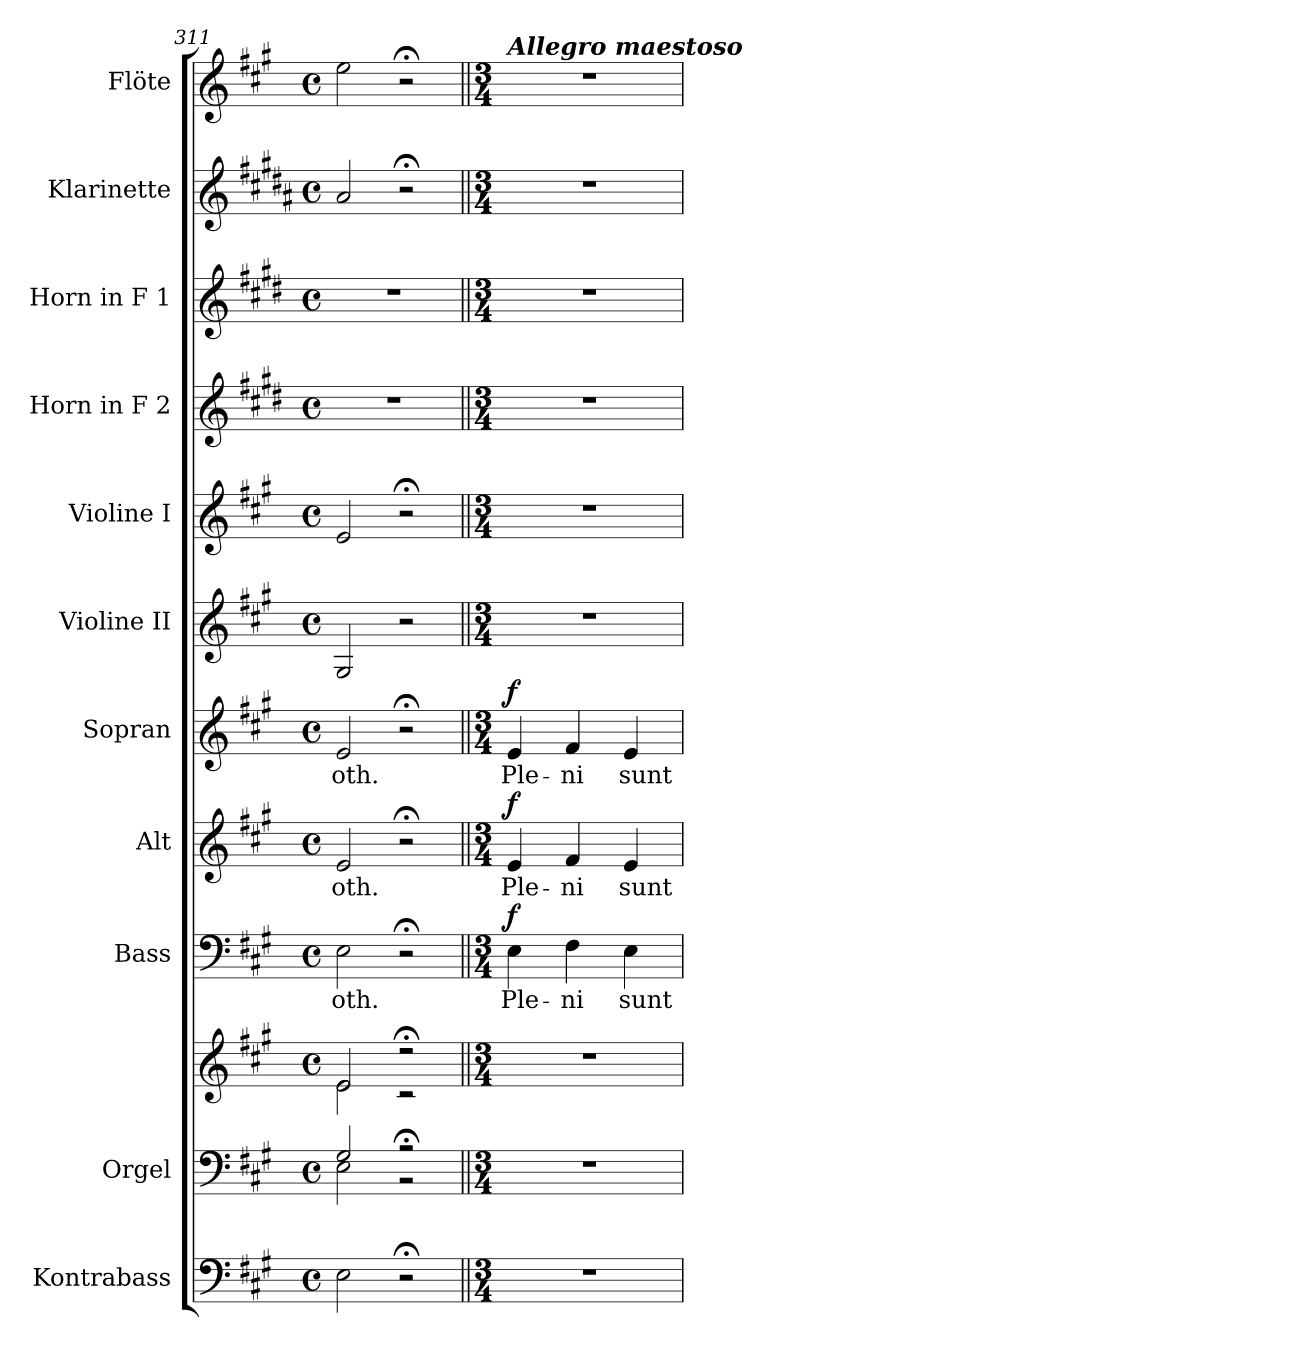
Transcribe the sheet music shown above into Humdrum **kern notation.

**kern	**kern	**kern	**kern	**text	**dynam	**kern	**text	**dynam	**kern	**text	**dynam	**kern	**kern	**kern	**kern	**kern	**kern
*part11	*part10	*part10	*part9	*part9	*part9	*part8	*part8	*part8	*part7	*part7	*part7	*part6	*part5	*part4	*part3	*part2	*part1
*staff12	*staff11	*staff10	*staff9	*staff9	*staff9	*staff8	*staff8	*staff8	*staff7	*staff7	*staff7	*staff6	*staff5	*staff4	*staff3	*staff2	*staff1
*I"Kontrabass	*I"Orgel	*	*I"Bass	*	*	*I"Alt	*	*	*I"Sopran	*	*	*I"Violine II	*I"Violine I	*I"Horn in F 2	*I"Horn in F 1	*I"Klarinette	*I"Flöte
*I'Kb.	*I'Org.	*	*I'B.	*	*	*I'A.	*	*	*I'S.	*	*	*I'Vl. II	*I'Vl. I	*	*	*I'Kl.	*I'Fl.
*clefF4	*clefF4	*clefG2	*clefF4	*	*	*clefG2	*	*	*clefG2	*	*	*clefG2	*clefG2	*clefG2	*clefG2	*clefG2	*clefG2
*ITrd7c12	*	*	*	*	*	*	*	*	*	*	*	*	*	*ITrd4c7	*ITrd4c7	*ITrd1c2	*
*k[f#c#g#]	*k[f#c#g#]	*k[f#c#g#]	*k[f#c#g#]	*	*	*k[f#c#g#]	*	*	*k[f#c#g#]	*	*	*k[f#c#g#]	*k[f#c#g#]	*k[f#c#g#]	*k[f#c#g#]	*k[f#c#g#]	*k[f#c#g#]
*A:	*A:	*A:	*A:	*	*	*A:	*	*	*A:	*	*	*A:	*A:	*A:	*A:	*A:	*A:
*M4/4	*M4/4	*M4/4	*M4/4	*	*	*M4/4	*	*	*M4/4	*	*	*M4/4	*M4/4	*M4/4	*M4/4	*M4/4	*M4/4
*met(c)	*met(c)	*met(c)	*met(c)	*	*	*met(c)	*	*	*met(c)	*	*	*met(c)	*met(c)	*met(c)	*met(c)	*met(c)	*met(c)
=311	=311	=311	=311	=311	=311	=311	=311	=311	=311	=311	=311	=311	=311	=311	=311	=311	=311
*	*^	*^	*	*	*	*	*	*	*	*	*	*	*	*	*	*	*
!	!	!	!	!	!	!LO:LY:b	!	!	!LO:LY:b	!	!	!LO:LY:b	!	!	!	!	!	!	!
2EE\	2G#/	2E\	2e/	2e\	2E\	-oth.	.	2e/	-oth.	.	2e/	-oth.	.	2G#/	2e/	1r	1r	2g#/	2ee\
2r;<	2r;<	2r	2r;<	2r	2r;<	.	.	2r;<	.	.	2r;<	.	.	2r	2r;<	.	.	2r;<	2r;<
*	*v	*v	*	*	*	*	*	*	*	*	*	*	*	*	*	*	*	*	*
*	*	*v	*v	*	*	*	*	*	*	*	*	*	*	*	*	*	*	*
=312||	=312||	=312||	=312||	=312||	=312||	=312||	=312||	=312||	=312||	=312||	=312||	=312||	=312||	=312||	=312||	=312||	=312||
*M3/4	*M3/4	*M3/4	*M3/4	*	*	*M3/4	*	*	*M3/4	*	*	*M3/4	*M3/4	*M3/4	*M3/4	*M3/4	*M3/4
*	*^	*^	*	*	*	*	*	*	*	*	*	*	*	*	*	*	*
!	!	!	!	!	!	!	!	!	!	!	!	!	!	!	!	!	!	!	!LO:TX:a:Bi:t=Allegro maestoso
!	!	!	!	!	!	!LO:LY:b	!LO:DY:a	!	!LO:LY:b	!LO:DY:a	!	!LO:LY:b	!LO:DY:a	!	!	!	!	!	!
*	*v	*v	*	*	*	*	*	*	*	*	*	*	*	*	*	*	*	*	*
*	*	*v	*v	*	*	*	*	*	*	*	*	*	*	*	*	*	*	*
2.r	2.r	2.r	4E\	Ple-	f	4e/	Ple-	f	4e/	Ple-	f	2.r	2.r	2.r	2.r	2.r	2.r
!	!	!	!	!LO:LY:b	!	!	!LO:LY:b	!	!	!LO:LY:b	!	!	!	!	!	!	!
.	.	.	4F#\	-ni	.	4f#/	-ni	.	4f#/	-ni	.	.	.	.	.	.	.
!	!	!	!	!LO:LY:b	!	!	!LO:LY:b	!	!	!LO:LY:b	!	!	!	!	!	!	!
.	.	.	4E\	sunt	.	4e/	sunt	.	4e/	sunt	.	.	.	.	.	.	.
=	=	=	=	=	=	=	=	=	=	=	=	=	=	=	=	=	=
*-	*-	*-	*-	*-	*-	*-	*-	*-	*-	*-	*-	*-	*-	*-	*-	*-	*-
